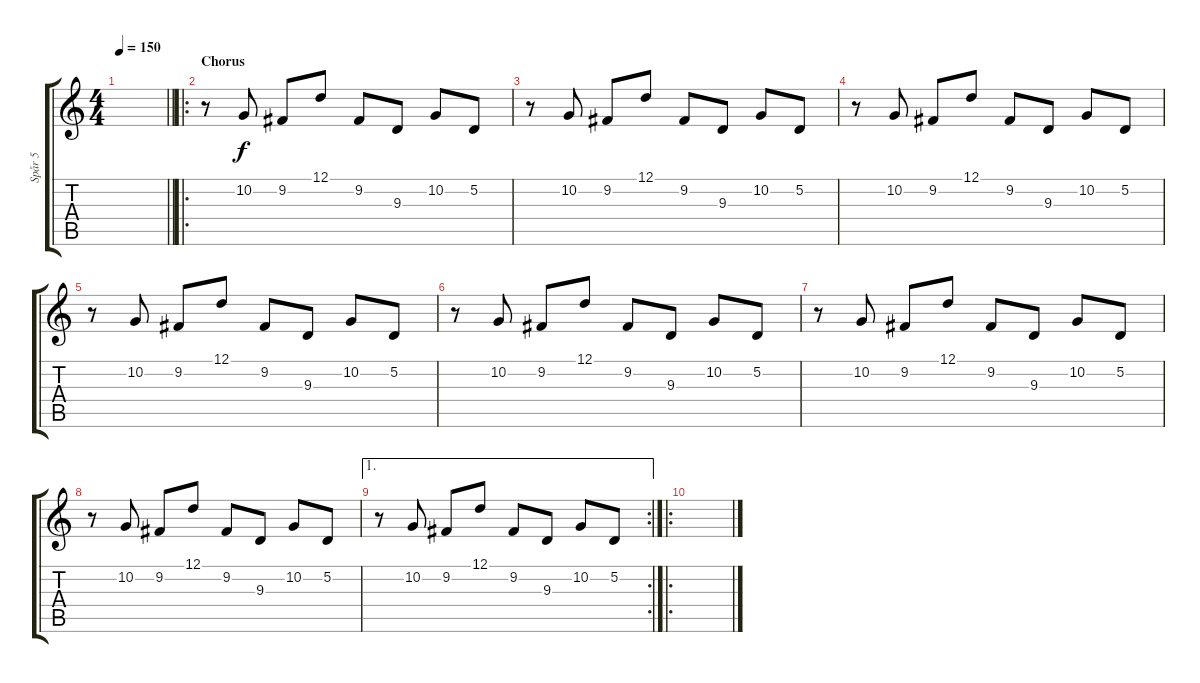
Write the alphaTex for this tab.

\track ("Spår 5" "Spår 5") {instrument acousticgrandpiano}
\staff {score tabs}
\tuning (D4 A3 F3 C3 G2 C2) {hide}
\ts (4 4)
\tempo 150
\clef g2
\barLineRight lightlight
\ks c
|
\ro
\section ("" "Chorus")
r.8 10.2.8 9.2.8 12.1.8 9.2.8 9.3.8 10.2.8 5.2.8 |
r.8 10.2.8 9.2.8 12.1.8 9.2.8 9.3.8 10.2.8 5.2.8 |
r.8 10.2.8 9.2.8 12.1.8 9.2.8 9.3.8 10.2.8 5.2.8 |
r.8 10.2.8 9.2.8 12.1.8 9.2.8 9.3.8 10.2.8 5.2.8 |
r.8 10.2.8 9.2.8 12.1.8 9.2.8 9.3.8 10.2.8 5.2.8 |
r.8 10.2.8 9.2.8 12.1.8 9.2.8 9.3.8 10.2.8 5.2.8 |
r.8 10.2.8 9.2.8 12.1.8 9.2.8 9.3.8 10.2.8 5.2.8 |
\ae 1
\rc 2
r.8 10.2.8 9.2.8 12.1.8 9.2.8 9.3.8 10.2.8 5.2.8 |
\ro
